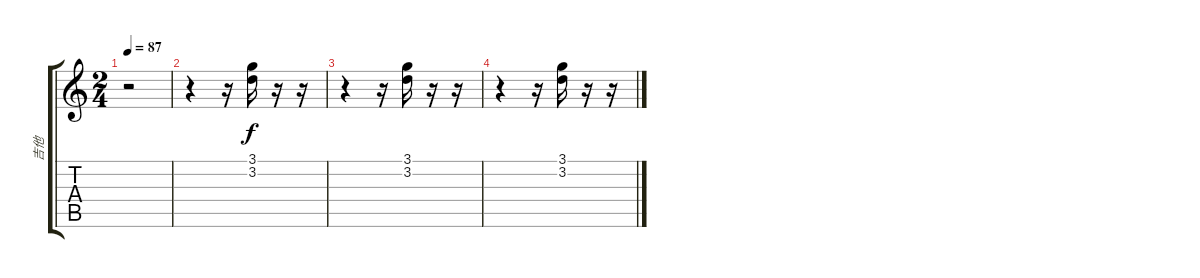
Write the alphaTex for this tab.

\track ("吉他" "吉他") {instrument acousticguitarsteel}
\staff {score tabs}
\tuning (E4 B3 G3 D3 A2 E2) {hide}
\ts (2 4)
\tempo 87
\clef g2
\ks c
r.2{dy f} |
r.4 r.16 (3.1 3.2).16 r.16 r.16 |
r.4 r.16 (3.1 3.2).16 r.16 r.16 |
r.4 r.16 (3.1 3.2).16 r.16 r.16
